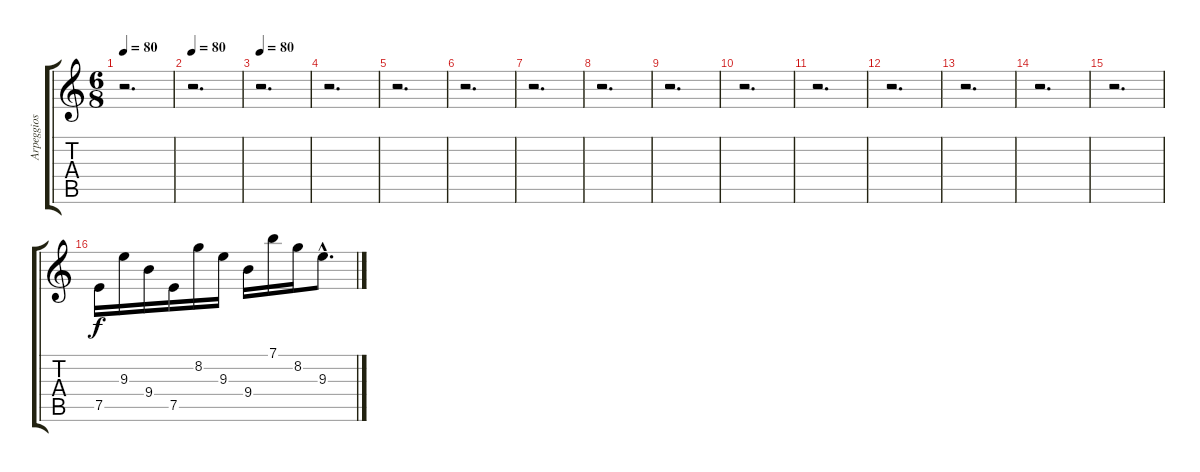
\track ("Arpeggios" "Arpeggios") {instrument acousticguitarnylon}
\staff {score tabs}
\tuning (E4 B3 G3 D3 A2 E2) {hide}
\ts (6 8)
\tempo 80
\clef g2
\ks c
r.2{d dy f} |
\tempo 80
r.2{d} |
\tempo 80
r.2{d} |
r.2{d} |
r.2{d} |
r.2{d} |
r.2{d} |
r.2{d} |
r.2{d} |
r.2{d} |
r.2{d} |
r.2{d} |
r.2{d} |
r.2{d} |
r.2{d} |
7.5.16 9.3.16 9.4.16 7.5.16 8.2.16 9.3.16 9.4.16 7.1.16 8.2.16 9.3{hac}.8{d}
